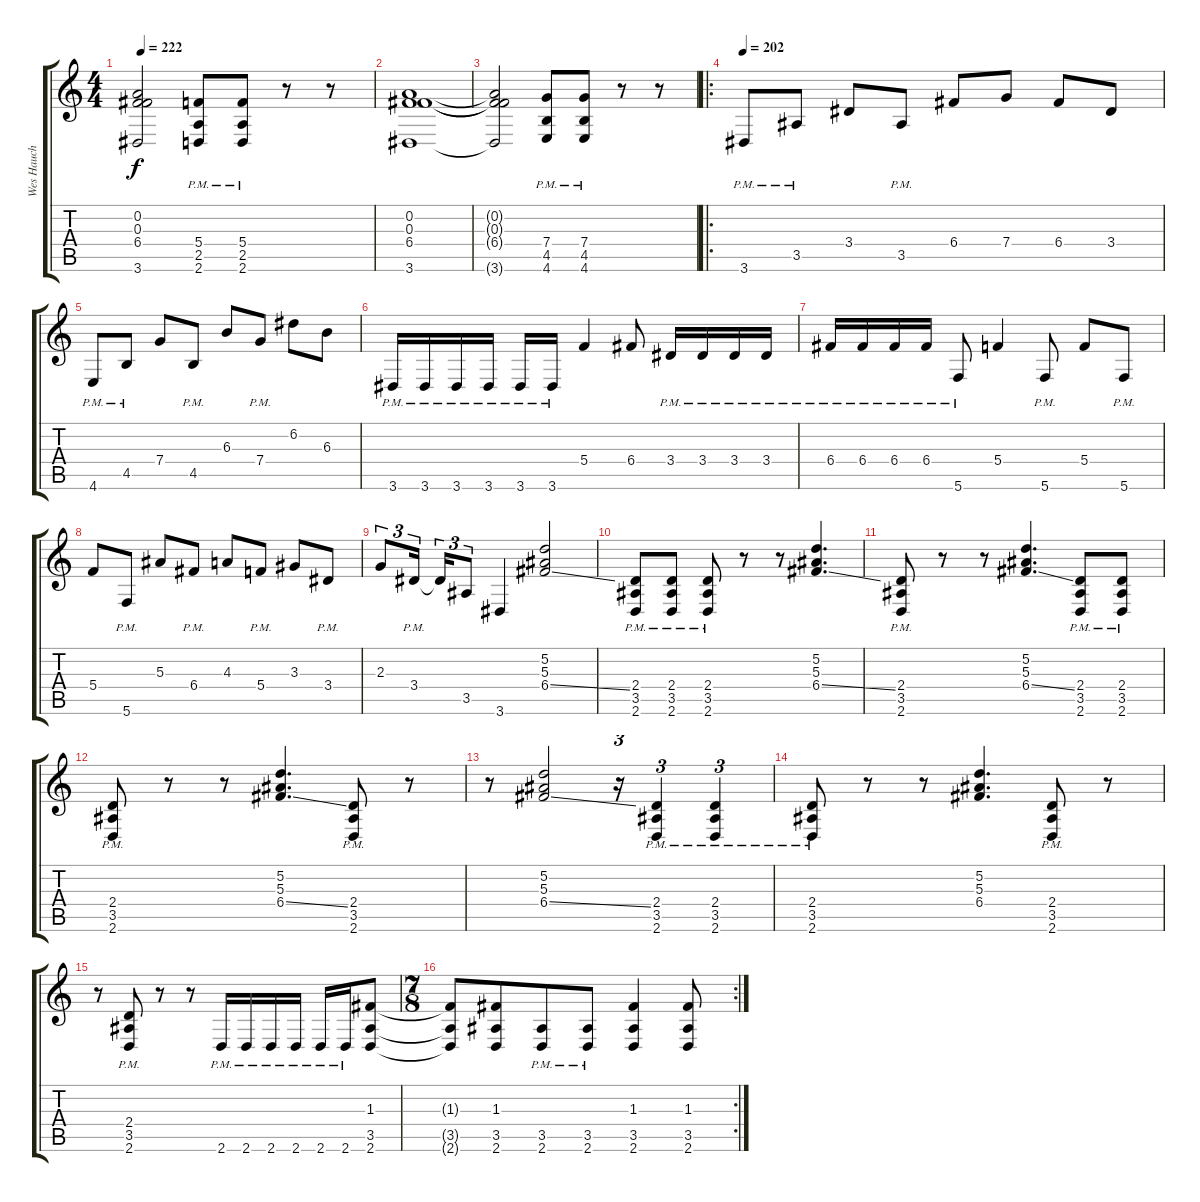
\track ("Wes Hauch" "Wes Hauch") {instrument distortionguitar}
\staff {score tabs}
\tuning (D4 A3 F3 C3 G2 C2) {hide}
\ts (4 4)
\tempo 222
\clef g2
\ks c
(0.2{t} 0.3{t} 6.4{t} 3.6{t}).2{dy f} (5.4{pm} 2.5{pm} 2.6{pm}).8 (5.4{pm} 2.5{pm} 2.6{pm}).8 r.8 r.8 |
(0.2 0.3 6.4 3.6).1 |
(0.2{t} 0.3{t} 6.4{t} 3.6{t}).2 (7.4{pm} 4.5{pm} 4.6{pm}).8 (7.4{pm} 4.5{pm} 4.6{pm}).8 r.8 r.8 |
\ro
\tempo 202
3.6{pm}.8 3.5{pm}.8 3.4.8 3.5{pm}.8 6.4.8 7.4.8 6.4.8 3.4.8 |
4.6{pm}.8 4.5{pm}.8 7.4.8 4.5{pm}.8 6.3.8 7.4{pm}.8 6.2.8 6.3.8 |
3.6{pm}.16 3.6{pm}.16 3.6{pm}.16 3.6{pm}.16 3.6{pm}.16 3.6{pm}.16 5.4.4 6.4.8 3.4{pm}.16 3.4{pm}.16 3.4{pm}.16 3.4{pm}.16 |
6.4{pm}.16 6.4{pm}.16 6.4{pm}.16 6.4{pm}.16 5.6{pm}.8 5.4.4 5.6{pm}.8 5.4.8 5.6{pm}.8 |
5.4.8 5.6{pm}.8 5.3.8 6.4{pm}.8 4.3.8 5.4{pm}.8 3.3.8 3.4{pm}.8 |
2.3.8{tu (3 2)} 3.4{pm}.16{tu (3 2)} 3.4{t}.16{tu (3 2)} 3.5.8{tu (3 2)} 3.6.4 (5.2 5.3 6.4{ss}).2 |
(2.4{pm} 3.5{pm} 2.6{pm}).8 (2.4{pm} 3.5{pm} 2.6{pm}).8 (2.4{pm} 3.5{pm} 2.6{pm}).8 r.8 r.8 (5.2 5.3 6.4{ss}).4{d} |
(2.4{pm} 3.5{pm} 2.6{pm}).8 r.8 r.8 (5.2 5.3 6.4{ss}).4{d} (2.4{pm} 3.5{pm} 2.6{pm}).8 (2.4{pm} 3.5{pm} 2.6{pm}).8 |
(2.4{pm} 3.5{pm} 2.6{pm}).8 r.8 r.8 (5.2 5.3 6.4{ss}).4{d} (2.4{pm} 3.5{pm} 2.6{pm}).8 r.8 |
r.8 (5.2 5.3 6.4{ss}).2 r.16{tu (3 2)} (2.4{pm} 3.5{pm} 2.6{pm}).4{tu (3 2)} (2.4{pm} 3.5{pm} 2.6{pm}).4{tu (3 2)} |
(2.4{pm} 3.5{pm} 2.6{pm}).8 r.8 r.8 (5.2 5.3 6.4).4{d} (2.4{pm} 3.5{pm} 2.6{pm}).8 r.8 |
r.8 (2.4{pm} 3.5{pm} 2.6{pm}).8 r.8 r.8 2.6{pm}.16 2.6{pm}.16 2.6{pm}.16 2.6{pm}.16 2.6{pm}.16 2.6{pm}.16 (1.3 3.5 2.6).8 |
\rc 2
\ts (7 8)
(1.3{t} 3.5{t} 2.6{t}).8 (1.3 3.5 2.6).8 (3.5{pm} 2.6{pm}).8 (3.5{pm} 2.6{pm}).8 (1.3 3.5 2.6).4 (1.3 3.5 2.6).8
